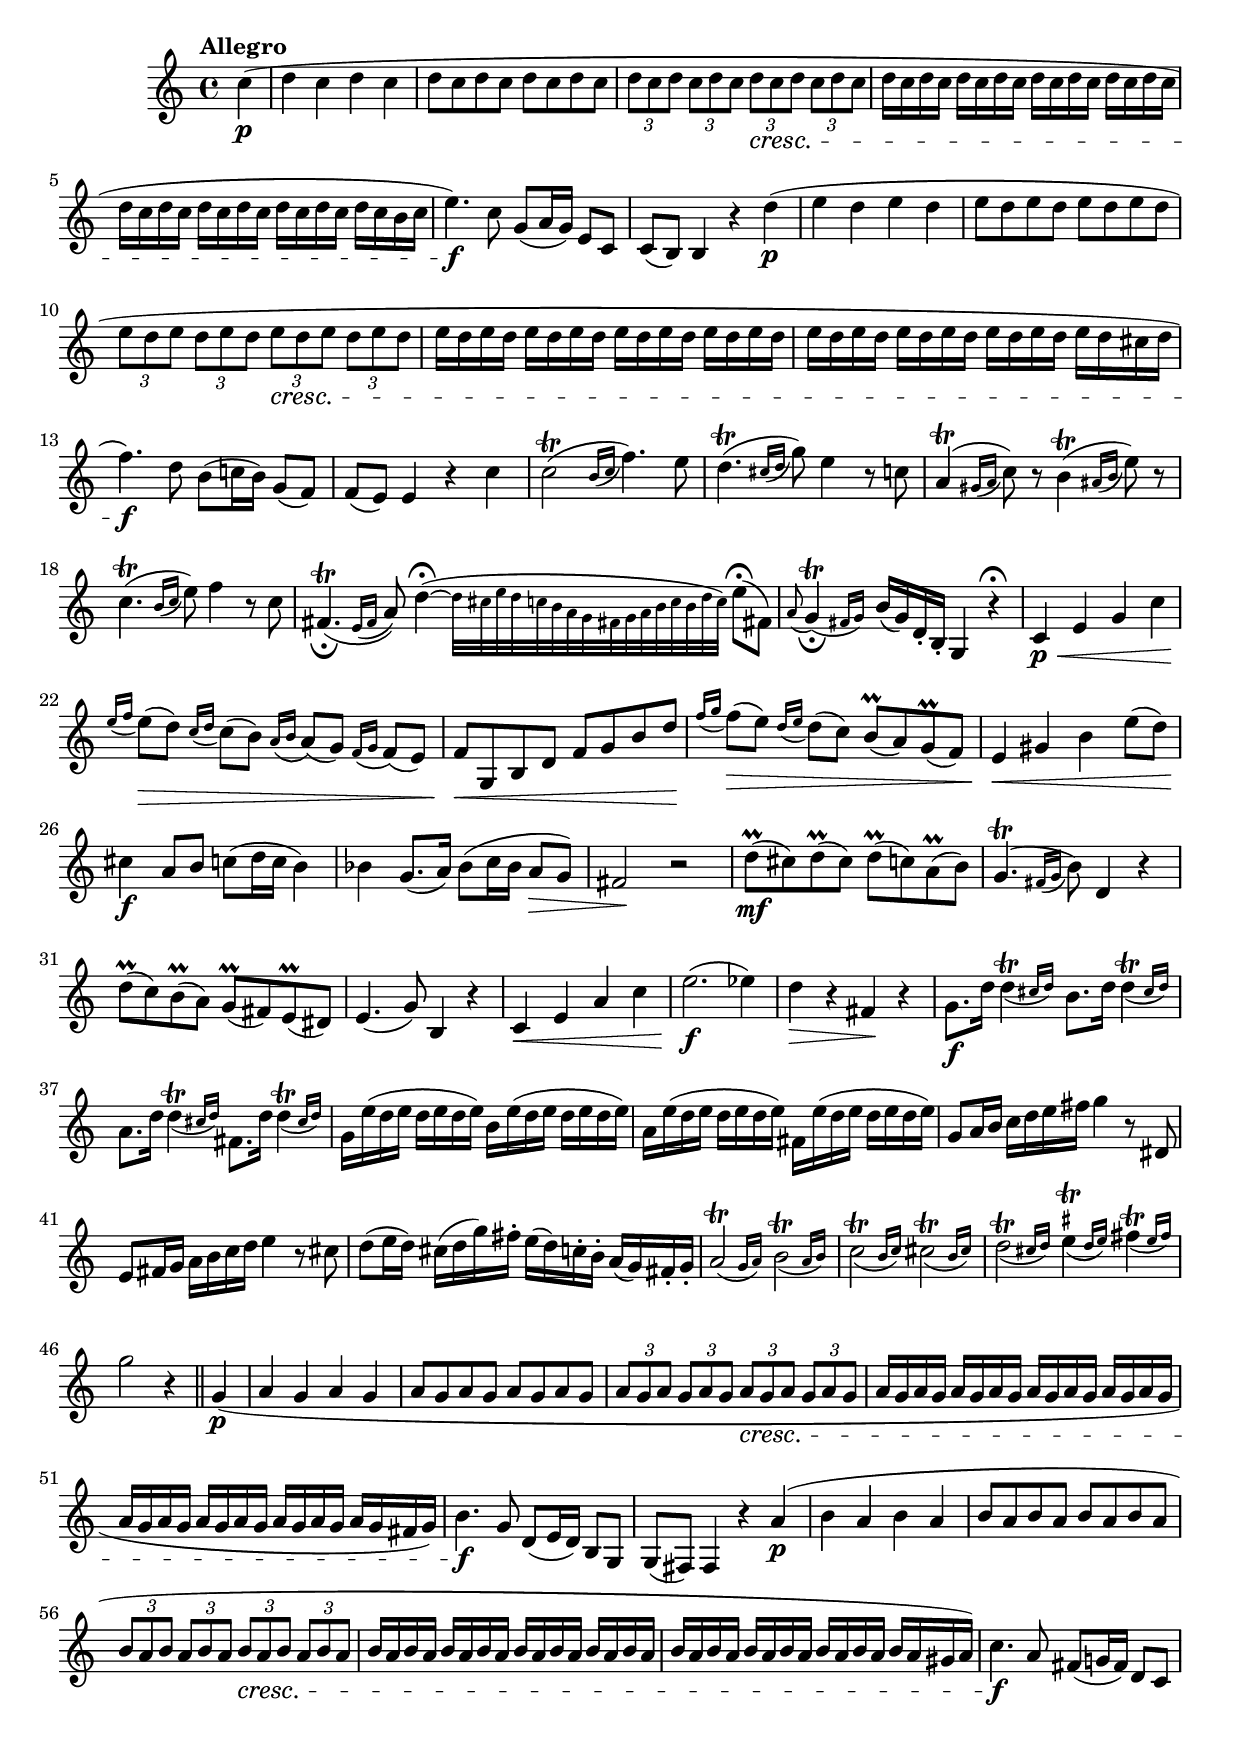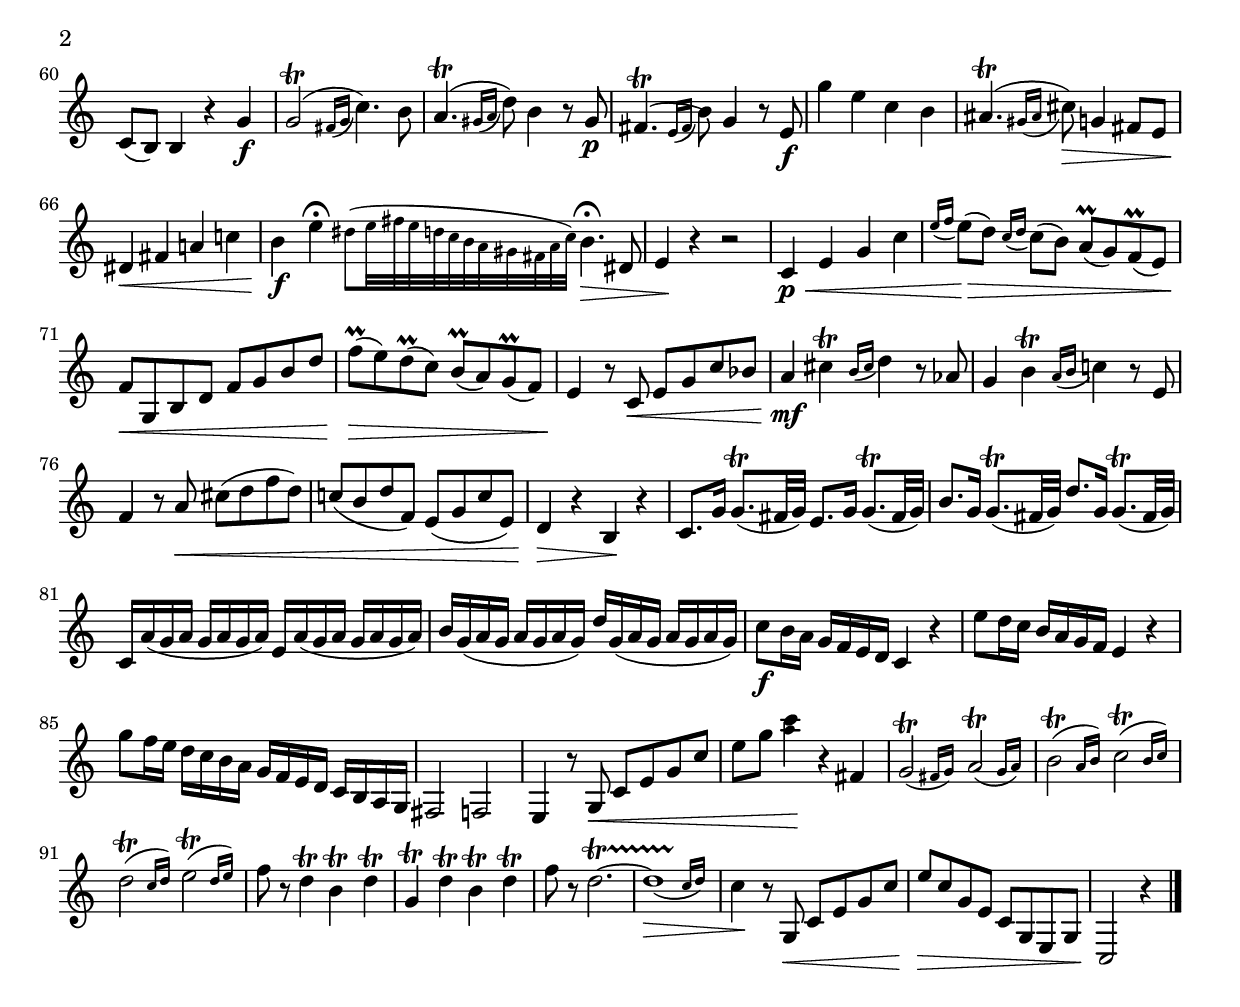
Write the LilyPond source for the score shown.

\version "2.22.0"

\include "settings.ily"

\relative {
  \language "english"

  \transposition f

  \tempo "Allegro"
  \time 4/4

  \partial 4 c''4( \p |
  d4 c d c |
  \repeat unfold 4 { d8 c } |
  \tuplet 3/2 4 { d8 c d c d c d \cresc c d c d c } |
  \repeat unfold 8 { d16 c } |
  \repeat unfold 7 { d16 c } b c |
  e4.) \f c8 g( a16 g) e8 c |
  c8( b) b4 r d'4( \p |
  e4 d e d |
  \repeat unfold 4 { e8 d } |
  \tuplet 3/2 4 { e8 d e d e d e \cresc d e d e d } |
  \repeat unfold 8 { e16 d } |
  \repeat unfold 7 { e16 d } c-sharp d |
  f4.) \f d8 b( c-natural!16 b) g8( f) |
  f8( e) e4 r c' |
  c2\trill( \appoggiatura { b16 c } f4.) e8 |
  d4.\trill( \appoggiatura { c-sharp16 d } g8) e4 r8 c |
  a4\trill( \appoggiatura { g-sharp16 a } c8) r8 b4\trill( \appoggiatura { a-sharp16 b } e8) r8 |
  c4.\trill( \appoggiatura { b16 c } e8) f4 r8 c |

  \barNumberCheck #19
  \cadenzaOn
  \shape #'((0 . 0) (0 . -0.5) (0 . -1) (0 . -0.75)) Slur
  f-sharp,4.\trill_\fermata( \appoggiatura { e16 f-sharp } a8) d4\fermata~(
  \magnifyMusic \cadenza-magnification {
    d32[ c-sharp e d c b a g f-sharp! g a b c b d c])
  }
  e8\fermata[( f-sharp,!)]
  \cadenzaOff \bar "|"
  \set Score.currentBarNumber = #20

  \appoggiatura a8 \afterGrace g4\trill_\fermata( { f-sharp!16 g) } b16( g) d-. b-. g4 r\fermata |
  c4\p \< e g c |
  \appoggiatura { e16 f } e8( \> d) \appoggiatura { c16 d } c8( b) \appoggiatura { a16 b } a8( g) \appoggiatura { f16 g } f8( e) |
  f8 \< g, b d f g b d \! |
  \appoggiatura { f16 g } f8( \> e) \appoggiatura { d16 e } d8( c) b\prall( a) g\prall( f) |
  e4 \< g-sharp b e8( d) |
  c-sharp4 \f a8 b c( d16 c b4) |
  b-flat4 g8.( a16) b-flat8( c16 b-flat a8 \tweak to-barline ##f \> g) |
  f-sharp2 \! r |
  d'8\prall( \mf c-sharp) d8\prall( c-sharp) d8\prall( c) a\prall( b) |
  \shape #'((0 . 0) (0 . -0.5) (0 . -1) (0 . -0.75)) Slur
  g4.\trill( \appoggiatura { f-sharp16 g } b8) d,4 r |
  d'8\prall( c) b\prall( a) g\prall( f-sharp) e\prall( d-sharp) |
  e4.( g8) b,4 r |
  c4 \< e a c |
  e2.( \f e-flat4) |
  d4 \> r f-sharp, \! r |
  \slurDown
  g8. \f d'16 \afterGrace d4\trill( { c-sharp16 d) } b8. d16 \afterGrace d4\trill( { c-sharp16 d) } |
  a8. d16 \afterGrace d4\trill( { c-sharp16 d) } \once \stemDown f-sharp,8. d'16 \afterGrace d4\trill( { c-sharp16 d) } |
  \slurNeutral
  g,16 e'( d e d e d e) b e( d e d e d e) |
  a,16 e'( d e d e d e) f-sharp, e'( d e d e d e) |
  g,8 a16 b c d e f-sharp g4 r8 d-sharp, |
  e8 f-sharp16 g a b c d e4 r8 c-sharp |
  d8( e16 d) c-sharp( d g) f-sharp-. e( d) c-. b-. a( g) f-sharp-. g-. |
  \slurDown
  \afterGrace a2\trill( { g16 a) } \afterGrace b2\trill( { a16 b) } |
  \afterGrace c2\trill( { b16 c) } \afterGrace c-sharp2\trill( { b16 c-sharp) } |
  \afterGrace d2\trill( { c-sharp16 d) } \afterGrace e4\trill^\markup { \teeny \sharp }( { d16 e) } \afterGrace f-sharp4\trill( { e16 f-sharp) } |
  \slurNeutral
  g2 r4 \bar "||" g,( \p |

  a4 g a g |
  \repeat unfold 4 { a8 g } |
  \tuplet 3/2 4 { a8 g a g a g a \cresc g a g a g } |
  \repeat unfold 8 { a16 g } |
  \repeat unfold 7 { a16 g } f-sharp g) |
  b4. \f g8 d( e16 d) b8 g |
  g8( f-sharp) f-sharp4 r a'( \p |
  b4 a b a |
  \repeat unfold 4 { b8 a } |
  \tuplet 3/2 4 { b8 a b a b a b \cresc a b a b a } |
  \repeat unfold 8 { b16 a } |
  \repeat unfold 7 { b16 a } g-sharp a) |
  c4. \f a8 f-sharp( g-natural!16 f-sharp) d8 c |
  c8( b) b4 r g' \f |
  g2\trill( \appoggiatura { f-sharp16 g } c4.) b8 |
  a4.\trill( \appoggiatura { g-sharp16 a } d8) b4 r8 g-sharp \p |
  \shape #'((0 . 0) (0 . -0.5) (0 . -1.25) (0 . -1)) Slur
  f-sharp4.\trill( \appoggiatura { e16 f-sharp } b8) g4 r8 e \f |
  g'4 e c b |
  a-sharp4.\trill( \appoggiatura { g-sharp16 a-sharp } c-sharp8) \> g4 f-sharp8 e |
  d-sharp4 \< f-sharp a-natural! c-natural! |

  \barNumberCheck #67
  \cadenzaOn
  b4 \f e\fermata
  \magnifyMusic \cadenza-magnification {
    d-sharp8([ e32 f-sharp e d c b a g-sharp f-sharp a c])
  }
  b4.\fermata \tweak to-barline ##f \> d-sharp,8
  \cadenzaOff \bar "|"
  \set Score.currentBarNumber = #68

  e4 \! r r2 |
  c4 \p \< e g c |
  \appoggiatura { e16 f } e8( \> d) \appoggiatura { c16 d } c8( b) a\prall( g) f\prall( e) |
  f8 \< g, b d f g b d |
  f\prall( \> e) d\prall( c) b\prall( a) g\prall( f) |
  e4 \! r8 c \< e g c b-flat |
  a4 \mf c-sharp\trill \appoggiatura { b16 c-sharp } d4 r8 a-flat |
  g4 b\trill \appoggiatura { a16 b } c-natural!4 r8 e, |
  f4 r8 a \< c-sharp( d f d) |
  c-natural!8( b d f,) e( g c e,) |
  d4 \> r b \! r |
  c8. g'16 g8.\trill( f-sharp32 g) e8. g16 g8.\trill( f-sharp32 g) |
  b8. g16 g8.\trill( f-sharp32 g) \once \stemUp d'8. g,16 g8.\trill( f-sharp32 g) |
  c,16 a'( g a g a g a) e a( g a g a g a) |
  b16 g( a g a g a g) d' g,( a g a g a g) |
  c8 \f b16 a g f e d c4 r |
  e'8 d16 c b a g f e4 r |
  g'8 f16 e d c b a g f e d c b a g |
  f-sharp2 f |
  e4 r8 g \< c e g c |
  e g <c \tweak font-size #-2 a>4 \! r f-sharp,, |
  \afterGrace g2\trill( { f-sharp16 g) } \afterGrace a2\trill( { g16 a) } |
  \afterGrace b2\trill( { a16 b) } \afterGrace c2\trill( { b16 c) } |
  \afterGrace d2\trill( { c16 d) } \afterGrace e2\trill( { d16 e) } |
  f8 r d4\trill b\trill d\trill |
  g,4\trill d'\trill b\trill d\trill |
  f8 r d2.~\startTrillSpan |
  \once \slurDown \afterGrace { d1( \tweak to-barline ##f \> } { c16\stopTrillSpan d) } |
  c4 \! r8 g, \< c e g c |
  e8 \> c g e c g e g |
  \partial 2. { c,2 \! r4 } | \bar "|."
}
